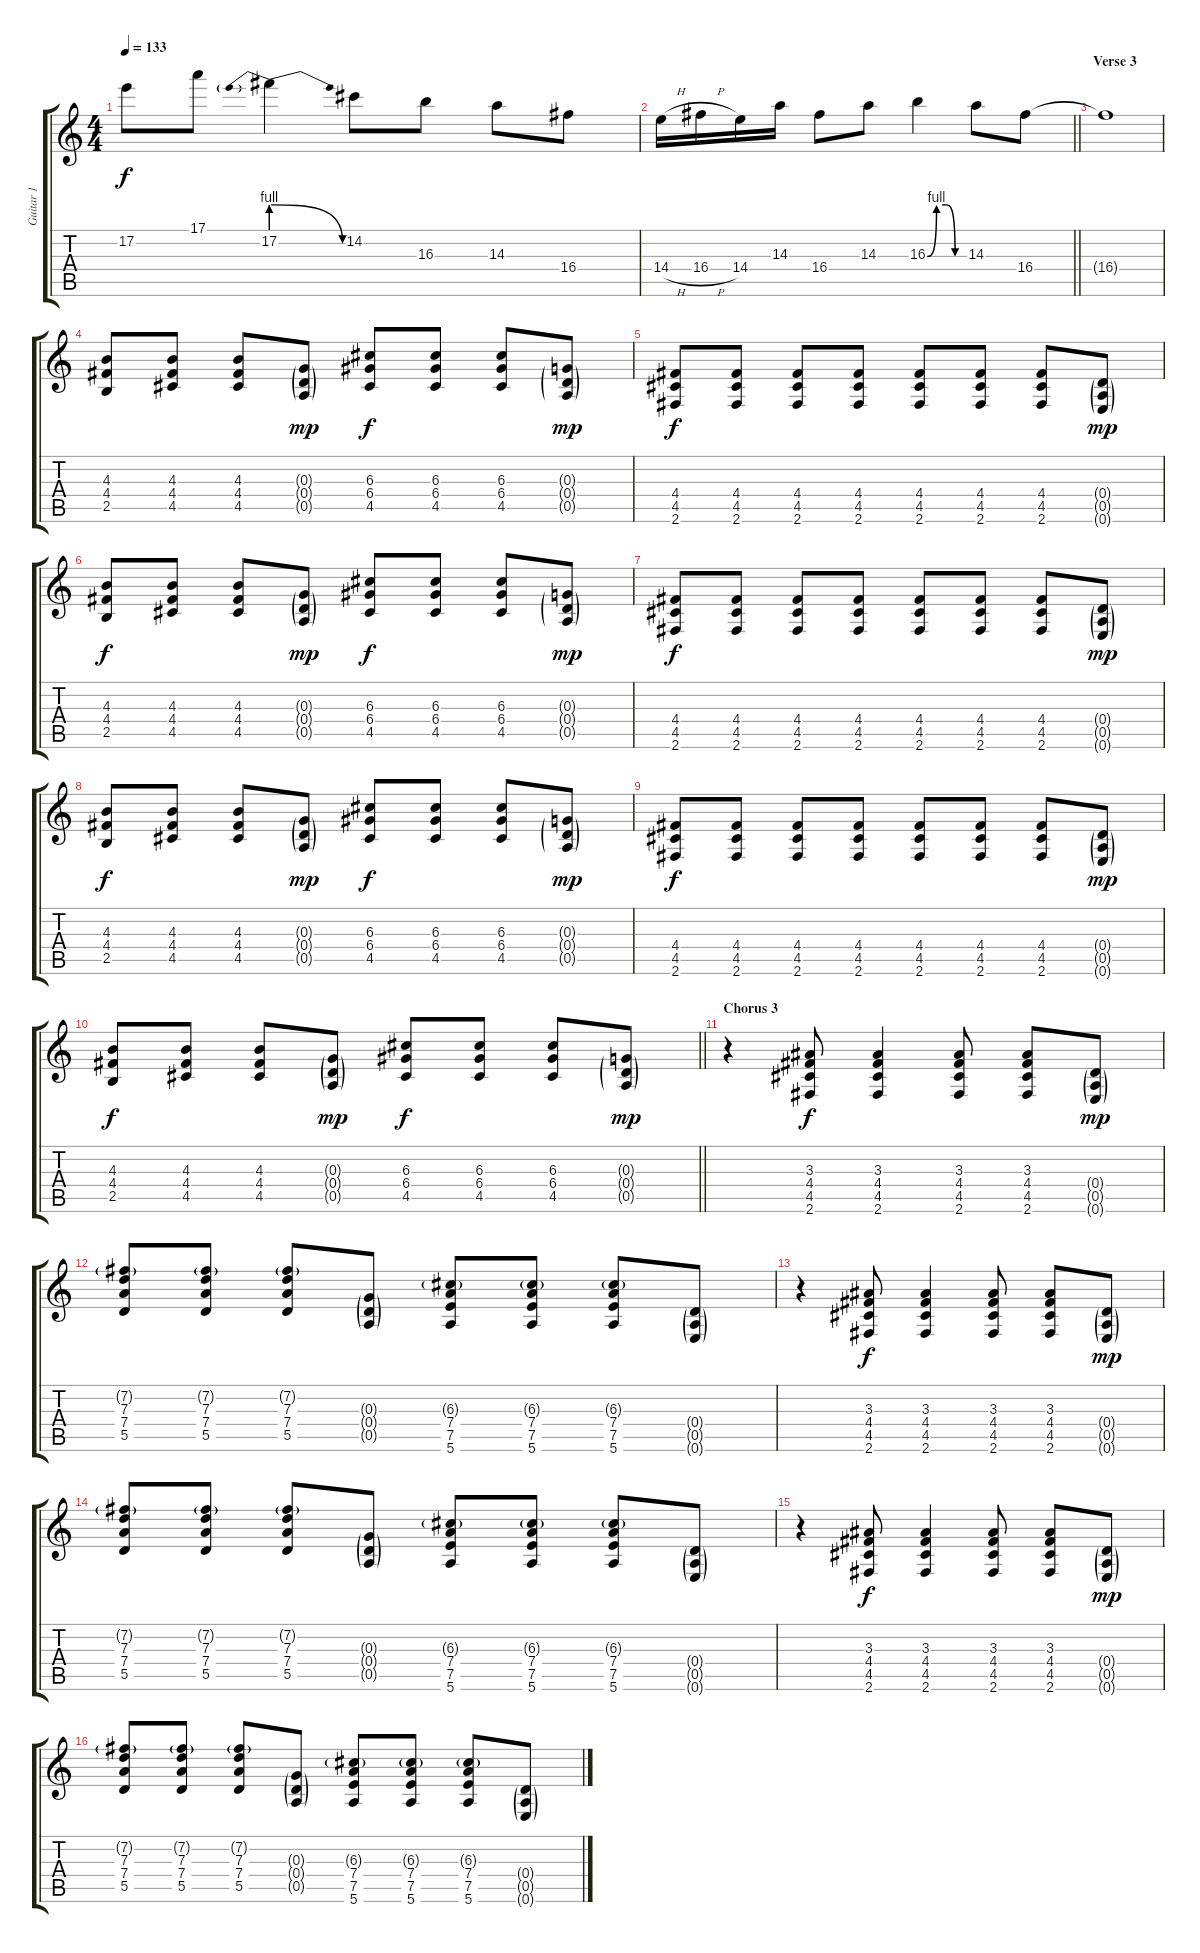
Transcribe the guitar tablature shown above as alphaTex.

\track ("Guitar 1" "Guitar 1") {instrument overdrivenguitar}
\staff {score tabs}
\tuning (E4 B3 G3 D3 A2 E2) {hide}
\ts (4 4)
\tempo 133
\clef g2
\ks c
17.2{t}.8{dy f} 17.1.8 17.2{be (prebendrelease 0 4 60 0)}.4 14.2.8 16.3.8 14.3.8 16.4.8 |
\barLineRight lightlight
14.4{h}.16 16.4{h}.16 14.4.16 14.3.16 16.4.8 14.3.8 16.3{be (custom 0 0 15 4 30 4 45 0 60 0)}.4 14.3.8 16.4.8 |
\section ("" "Verse 3")
16.4{t}.1 |
(4.3 4.4 2.5).8{volume 13} (4.3 4.4 4.5).8 (4.3 4.4 4.5).8 (0.3{g} 0.4{g} 0.5{g}).8{dy mp} (6.3 6.4 4.5).8{dy f} (6.3 6.4 4.5).8 (6.3 6.4 4.5).8 (0.3{g} 0.4{g} 0.5{g}).8{dy mp} |
(4.4 4.5 2.6).8{dy f} (4.4 4.5 2.6).8 (4.4 4.5 2.6).8 (4.4 4.5 2.6).8 (4.4 4.5 2.6).8 (4.4 4.5 2.6).8 (4.4 4.5 2.6).8 (0.4{g} 0.5{g} 0.6{g}).8{dy mp} |
(4.3 4.4 2.5).8{dy f} (4.3 4.4 4.5).8 (4.3 4.4 4.5).8 (0.3{g} 0.4{g} 0.5{g}).8{dy mp} (6.3 6.4 4.5).8{dy f} (6.3 6.4 4.5).8 (6.3 6.4 4.5).8 (0.3{g} 0.4{g} 0.5{g}).8{dy mp} |
(4.4 4.5 2.6).8{dy f} (4.4 4.5 2.6).8 (4.4 4.5 2.6).8 (4.4 4.5 2.6).8 (4.4 4.5 2.6).8 (4.4 4.5 2.6).8 (4.4 4.5 2.6).8 (0.4{g} 0.5{g} 0.6{g}).8{dy mp} |
(4.3 4.4 2.5).8{dy f} (4.3 4.4 4.5).8 (4.3 4.4 4.5).8 (0.3{g} 0.4{g} 0.5{g}).8{dy mp} (6.3 6.4 4.5).8{dy f} (6.3 6.4 4.5).8 (6.3 6.4 4.5).8 (0.3{g} 0.4{g} 0.5{g}).8{dy mp} |
(4.4 4.5 2.6).8{dy f} (4.4 4.5 2.6).8 (4.4 4.5 2.6).8 (4.4 4.5 2.6).8 (4.4 4.5 2.6).8 (4.4 4.5 2.6).8 (4.4 4.5 2.6).8 (0.4{g} 0.5{g} 0.6{g}).8{dy mp} |
\barLineRight lightlight
(4.3 4.4 2.5).8{dy f} (4.3 4.4 4.5).8 (4.3 4.4 4.5).8 (0.3{g} 0.4{g} 0.5{g}).8{dy mp} (6.3 6.4 4.5).8{dy f} (6.3 6.4 4.5).8 (6.3 6.4 4.5).8 (0.3{g} 0.4{g} 0.5{g}).8{dy mp} |
\section ("" "Chorus 3")
r.4 (3.3 4.4 4.5 2.6).8{dy f} (3.3 4.4 4.5 2.6).4 (3.3 4.4 4.5 2.6).8 (3.3 4.4 4.5 2.6).8 (0.4{g} 0.5{g} 0.6{g}).8{dy mp} |
(7.2{g} 7.3 7.4 5.5).8 (7.2{g} 7.3 7.4 5.5).8 (7.2{g} 7.3 7.4 5.5).8 (0.3{g} 0.4{g} 0.5{g}).8 (6.3{g} 7.4 7.5 5.6).8 (6.3{g} 7.4 7.5 5.6).8 (6.3{g} 7.4 7.5 5.6).8 (0.4{g} 0.5{g} 0.6{g}).8 |
r.4 (3.3 4.4 4.5 2.6).8{dy f} (3.3 4.4 4.5 2.6).4 (3.3 4.4 4.5 2.6).8 (3.3 4.4 4.5 2.6).8 (0.4{g} 0.5{g} 0.6{g}).8{dy mp} |
(7.2{g} 7.3 7.4 5.5).8 (7.2{g} 7.3 7.4 5.5).8 (7.2{g} 7.3 7.4 5.5).8 (0.3{g} 0.4{g} 0.5{g}).8 (6.3{g} 7.4 7.5 5.6).8 (6.3{g} 7.4 7.5 5.6).8 (6.3{g} 7.4 7.5 5.6).8 (0.4{g} 0.5{g} 0.6{g}).8 |
r.4 (3.3 4.4 4.5 2.6).8{dy f} (3.3 4.4 4.5 2.6).4 (3.3 4.4 4.5 2.6).8 (3.3 4.4 4.5 2.6).8 (0.4{g} 0.5{g} 0.6{g}).8{dy mp} |
(7.2{g} 7.3 7.4 5.5).8 (7.2{g} 7.3 7.4 5.5).8 (7.2{g} 7.3 7.4 5.5).8 (0.3{g} 0.4{g} 0.5{g}).8 (6.3{g} 7.4 7.5 5.6).8 (6.3{g} 7.4 7.5 5.6).8 (6.3{g} 7.4 7.5 5.6).8 (0.4{g} 0.5{g} 0.6{g}).8
